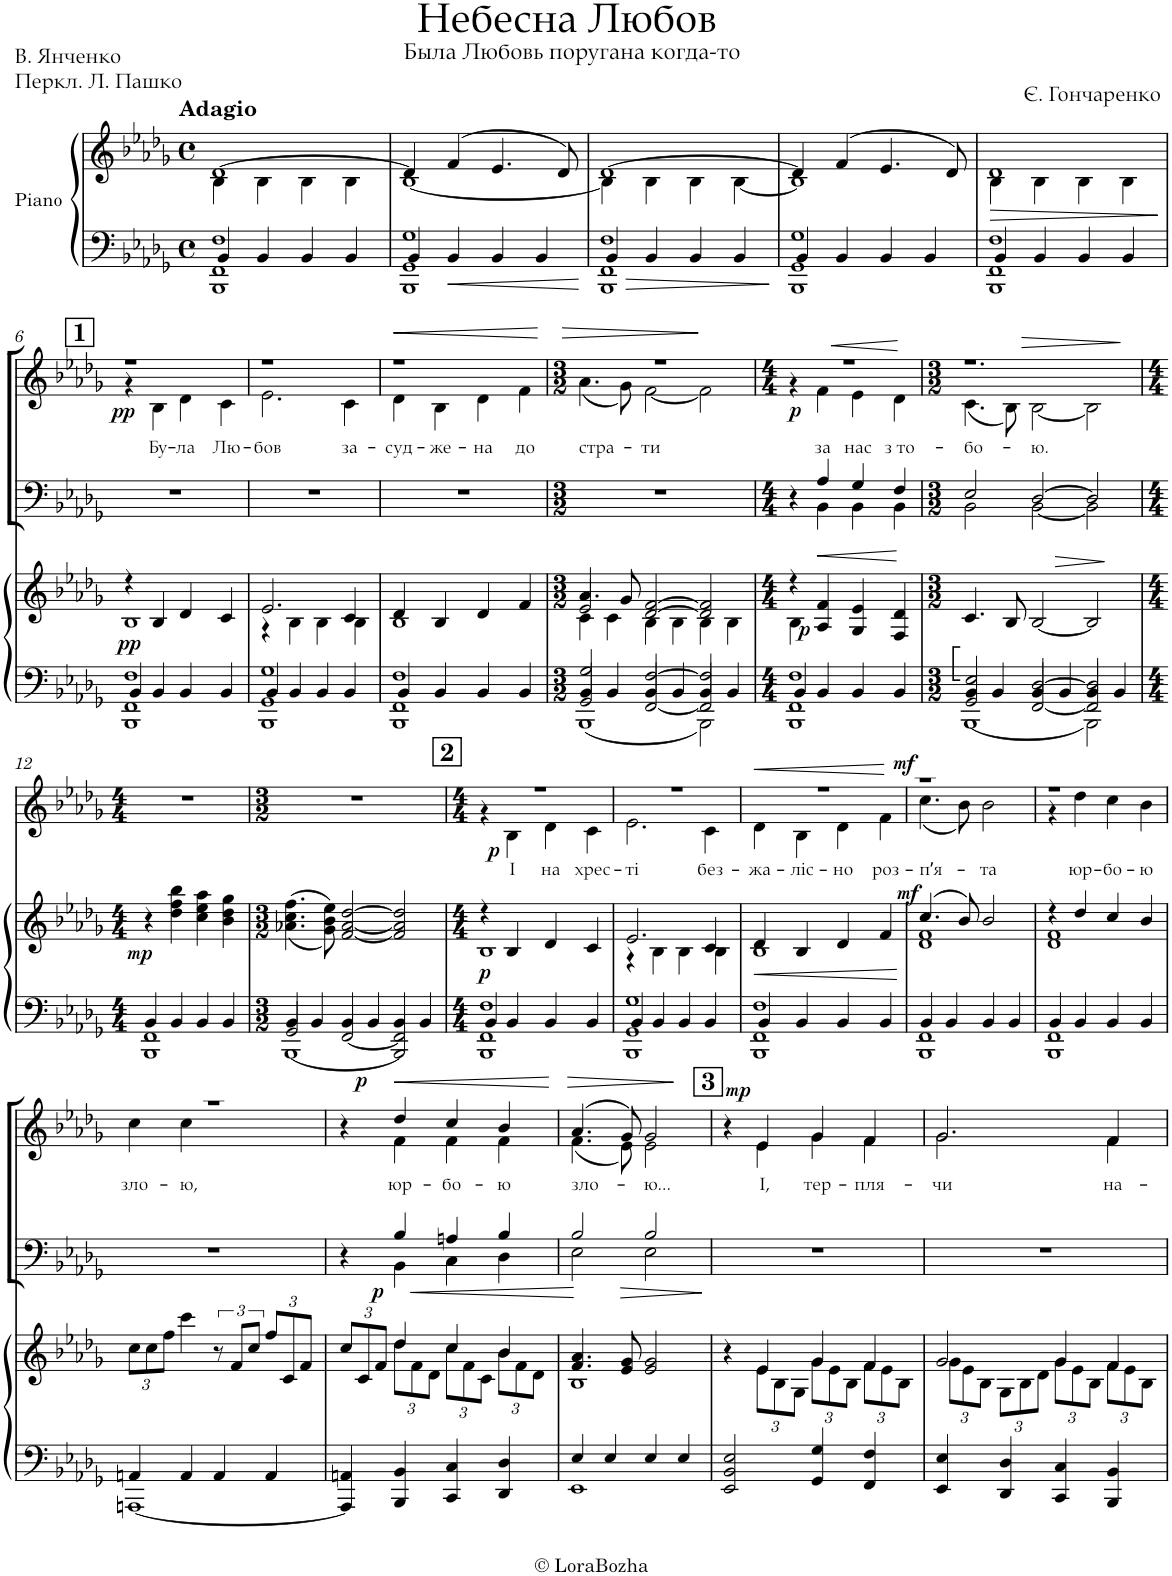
**kern	**kern	**dynam	**kern	**dynam	**kern	**text	**dynam
*part3	*part3	*part3	*part2	*part2	*part1	*part1	*part1
*staff4	*staff3	*staff3/4	*staff2	*staff2	*staff1	*staff1	*staff1
*I"Piano	*	*	*I"Voice	*	*I"Voice	*	*
*I'Pno	*	*	*I'V	*	*I'V	*	*
*clefF4	*clefG2	*	*clefF4	*	*clefG2	*	*
*k[b-e-a-d-g-]	*k[b-e-a-d-g-]	*	*k[b-e-a-d-g-]	*	*k[b-e-a-d-g-]	*	*
*M4/4	*M4/4	*	*M4/4	*	*M4/4	*	*
*met(c)	*met(c)	*	*met(c)	*	*met(c)	*	*
=1	=1	=1	=1	=1	=1	=1	=1
*^	*^	*	*	*	*	*	*
!	!	!	!	!	!	!	!LO:TX:a:B:t=Adagio	!	!
4BB-/	1BBB- 1FF 1F	[>1d-	4B-\	.	1ryy	.	1ryy	.	.
4BB-/	.	.	4B-\	.	.	.	.	.	.
4BB-/	.	.	4B-\	.	.	.	.	.	.
4BB-/	.	.	4B-\	.	.	.	.	.	.
=2	=2	=2	=2	=2	=2	=2	=2	=2	=2
4BB-/	1BBB- 1GG- 1G-	4d-/]	[<1B-	.	1ryy	.	1ryy	.	.
4BB-/	.	(4f/	.	.	.	.	.	.	.
4BB-/	.	4.e-/	.	.	.	.	.	.	.
4BB-/	.	.	.	.	.	.	.	.	.
.	.	8d-/)	.	.	.	.	.	.	.
=3	=3	=3	=3	=3	=3	=3	=3	=3	=3
4BB-/	1BBB- 1FF 1F	[>1d-	4B-\]	.	1ryy	.	1ryy	.	.
!	!	!	!	!LO:HP:b=2	!	!	!	!	!
4BB-/	.	.	4B-\	>	.	.	.	.	.
4BB-/	.	.	4B-\	.	.	.	.	.	.
4BB-/	.	.	[4B-\	.	.	.	.	.	.
=4	=4	=4	=4	=4	=4	=4	=4	=4	=4
4BB-/	1BBB- 1GG- 1G-	4d-/]	1B-]	.	1ryy	.	1ryy	.	.
4BB-/	.	(4f/	.	.	.	.	.	.	.
4BB-/	.	4.e-/	.	.	.	.	.	.	.
4BB-/	.	.	.	.	.	.	.	.	.
.	.	8d-/)	.	.	.	.	.	.	.
=5	=5	=5	=5	=5	=5	=5	=5	=5	=5
!	!	!	!	!LO:HP:b	!	!	!	!	!
4BB-/	1BBB- 1FF 1F	1d-	4B-\	>	1ryy	.	1ryy	.	.
4BB-/	.	.	4B-\	.	.	.	.	.	.
4BB-/	.	.	4B-\	.	.	.	.	.	.
4BB-/	.	.	4B-\	.	.	.	.	.	.
*v	*v	*	*	*	*	*	*	*	*
*	*v	*v	*	*	*	*	*	*
.	.	]	.	.	.	.	.
!!LO:LB:g=z
!!LO:REH:place=s1:a:B:cj:fs=14:t=1
=6	=6	=6	=6	=6	=6	=6	=6
*^	*^	*	*	*	*^	*	*
!	!	!	!	!LO:DY:b	!	!	!	!	!	!
4BB-/	1BBB- 1FF 1F	4r	1B-	pp	1r	.	1r	4r	.	.
!	!	!	!	!	!	!	!	!	!LO:LY:b	!LO:DY:b
4BB-/	.	4B-/	.	.	.	.	.	4B-\	Бу-	pp
!	!	!	!	!	!	!	!	!	!LO:LY:b	!
4BB-/	.	4d-/	.	.	.	.	.	4d-\	-ла	.
!	!	!	!	!	!	!	!	!	!LO:LY:b	!
4BB-/	.	4c/	.	.	.	.	.	4c\	Лю-	.
=7	=7	=7	=7	=7	=7	=7	=7	=7	=7	=7
!	!	!	!	!	!	!	!	!	!LO:LY:b	!
4BB-/	1BBB- 1GG- 1G-	2.e-/	4r	.	1r	.	1r	2.e-\	-бов	.
4BB-/	.	.	4B-\	.	.	.	.	.	.	.
4BB-/	.	.	4B-\	.	.	.	.	.	.	.
!	!	!	!	!	!	!	!	!	!LO:LY:b	!
4BB-/	.	4c/	4B-\	.	.	.	.	4c\	за-	.
=8	=8	=8	=8	=8	=8	=8	=8	=8	=8	=8
!	!	!	!	!	!	!	!	!	!LO:LY:b	!LO:HP:b
4BB-/	1BBB- 1FF 1F	4d-/	1B-	.	1r	.	1r	4d-\	-суд-	<
!	!	!	!	!	!	!	!	!	!LO:LY:b	!
4BB-/	.	4B-/	.	.	.	.	.	4B-\	-же-	.
!	!	!	!	!	!	!	!	!	!LO:LY:b	!
4BB-/	.	4d-/	.	.	.	.	.	4d-\	-на	.
!	!	!	!	!	!	!	!	!	!LO:LY:b	!
4BB-/	.	4f/	.	.	.	.	.	4f\	до	.
*v	*v	*	*	*	*	*	*v	*v	*	*
*	*v	*v	*	*	*	*	*	*
.	.	.	.	.	.	.	[
=9	=9	=9	=9	=9	=9	=9	=9
*M3/2	*M3/2	*	*M3/2	*	*M3/2	*	*
*^	*^	*	*	*	*	*	*
*	*^	*	*^	*	*	*	*	*	*
!	!	!	!	!	!	!	!	!	!	!LO:LY:b	!LO:HP:b
*	*	*	*	*	*	*	*	*	*^	*	*
4BB-/	2GG-/ 2G-/	1BBB-	4.a-/	4c\	2e-/	.	1.r	.	1.r	(4.a-\	стра-	>
4BB-/	.	.	.	4c\	.	.	.	.	.	.	.	.
.	.	.	8g-/	.	.	.	.	.	.	8g-\)	.	.
!	!	!	!	!	!	!	!	!	!	!	!LO:LY:b	!
4BB-/	[<2FF/ [2F/	.	[2d-/ [2f/	4B-\	1ryy	.	.	.	.	[2f\	-ти	.
4BB-/	.	.	.	4B-\	.	.	.	.	.	.	.	.
4BB-/	2FF/] 2F/]	2BBB-\	2d-/] 2f/]	4B-\	.	.	.	.	.	2f\]	.	.
4BB-/	.	.	.	4B-\	.	.	.	.	.	.	.	.
*v	*v	*v	*	*	*	*	*	*	*v	*v	*	*
*	*v	*v	*v	*	*	*	*	*	*
.	.	.	.	.	.	.	]
=10	=10	=10	=10	=10	=10	=10	=10
*M4/4	*M4/4	*	*M4/4	*	*M4/4	*	*
*^	*^	*	*^	*	*^	*	*
4BB-/	1BBB- 1FF 1F	4r	4B-\	.	4r	4ryy	.	1r	4r	.	.
!	!	!	!	!LO:HP:b	!	!	!	!	!	!LO:LY:b	!LO:HP:b
!	!	!	!	!LO:DY:n=1:b	!	!	!	!	!	!	!
4BB-/	.	4A-/ 4f/	2.ryy	< p	4A-/	4BB-\	.	.	4f\	за	<
!	!	!	!	!	!	!	!	!	!	!LO:LY:b	!
4BB-/	.	4G-/ 4e-/	.	.	4G-/	4BB-\	.	.	4e-\	нас	.
!	!	!	!	!	!	!	!	!	!	!LO:LY:b	!
4BB-/	.	4F/ 4d-/	.	.	4F/	4BB-\	.	.	4d-\	з то-	.
*v	*v	*	*	*	*v	*v	*	*v	*v	*	*
*	*v	*v	*	*	*	*	*	*
.	.	]	.	.	.	.	.
=11	=11	=11	=11	=11	=11	=11	=11
*M3/2	*M3/2	*	*M3/2	*	*M3/2	*	*
*^	*	*	*^	*	*^	*	*
*	*^	*	*	*	*	*	*	*	*	*
!	!	!	!	!	!	!	!	!	!	!LO:LY:b	!
4BB-/	2GG-/: 2E-/:	1BBB-	4.c/	.	2E-/	2BB-\	.	1.r	(4.c\	-бо-	.
4BB-/	.	.	.	.	.	.	.	.	.	.	.
!	!	!	!	!	!	!	!	!	!	!	!LO:HP:b
.	.	.	8B-/	.	.	.	.	.	8B-\)	.	>
!	!	!	!	!LO:HP:b	!	!	!	!	!	!LO:LY:b	!
4BB-/	[<2FF/ [2D-/	.	[2B-/	>	[2D-/	[2BB-\	.	.	[2B-\	-ю.	.
4BB-/	.	.	.	.	.	.	.	.	.	.	.
4BB-/	2FF/] 2D-/]	2BBB-\	2B-/]	.	2D-/]	2BB-\]	.	.	2B-\]	.	.
4BB-/	.	.	.	.	.	.	.	.	.	.	.
*	*	*	*	*	*v	*v	*	*	*	*	*
*v	*v	*v	*	*	*	*	*v	*v	*	*
.	.	[	.	.	.	.	[
!!LO:LB:g=z
=12	=12	=12	=12	=12	=12	=12	=12
*M4/4	*M4/4	*	*M4/4	*	*M4/4	*	*
*^	*	*	*	*	*	*	*
!	!	!	!LO:DY:b	!	!	!	!	!
4BB-/	1BBB- 1FF	4r	mp	1r	.	1r	.	.
4BB-/	.	4dd-\ 4ff\ 4bb-\	.	.	.	.	.	.
4BB-/	.	4cc\ 4ee-\ 4aa-\	.	.	.	.	.	.
4BB-/	.	4b-\ 4dd-\ 4gg-\	.	.	.	.	.	.
*v	*v	*	*	*	*	*	*	*
=13	=13	=13	=13	=13	=13	=13	=13
*M3/2	*M3/2	*	*M3/2	*	*M3/2	*	*
*^	*	*	*	*	*	*	*
*	*^	*	*	*	*	*	*	*
4BB-/	2GG-/	1BBB-	((<4.a-X\ 4.cc\ 4.ff\	.	1.r	.	1.r	.	.
4BB-/	.	.	.	.	.	.	.	.	.
.	.	.	8g-\ 8b-\ 8ee-\))	.	.	.	.	.	.
4BB-/	[<2FF/	.	[2f/ [2a-/ [2dd-/	.	.	.	.	.	.
4BB-/	.	.	.	.	.	.	.	.	.
4BB-/	2FF/]	2BBB-/	2f/] 2a-/] 2dd-/]	.	.	.	.	.	.
4BB-/	.	.	.	.	.	.	.	.	.
*v	*v	*v	*	*	*	*	*	*	*
!!LO:REH:place=s1:a:B:cj:fs=14:t=2
=14	=14	=14	=14	=14	=14	=14	=14
*M4/4	*M4/4	*	*M4/4	*	*M4/4	*	*
*^	*^	*	*	*	*^	*	*
!	!	!	!	!LO:DY:b	!	!	!	!	!	!
4BB-/	1BBB- 1FF 1F	4r	1B-	p	1r	.	1r	4r	.	.
!	!	!	!	!	!	!	!	!	!LO:LY:b	!LO:DY:b
4BB-/	.	4B-/	.	.	.	.	.	4B-\	І	p
!	!	!	!	!	!	!	!	!	!LO:LY:b	!
4BB-/	.	4d-/	.	.	.	.	.	4d-\	на	.
!	!	!	!	!	!	!	!	!	!LO:LY:b	!
4BB-/	.	4c/	.	.	.	.	.	4c\	хрес-	.
=15	=15	=15	=15	=15	=15	=15	=15	=15	=15	=15
!	!	!	!	!	!	!	!	!	!LO:LY:b	!
4BB-/	1BBB- 1GG- 1G-	2.e-/	4r	.	1r	.	1r	2.e-\	-ті	.
4BB-/	.	.	4B-\	.	.	.	.	.	.	.
4BB-/	.	.	4B-\	.	.	.	.	.	.	.
!	!	!	!	!	!	!	!	!	!LO:LY:b	!
4BB-/	.	4c/	4B-\	.	.	.	.	4c\	без-	.
=16	=16	=16	=16	=16	=16	=16	=16	=16	=16	=16
!	!	!	!	!	!	!	!	!	!LO:LY:b	!LO:HP:b
4BB-/	1BBB- 1FF 1F	4d-/	1B-	.	1r	.	1r	4d-\	-жа-	<
!	!	!	!	!	!	!	!	!	!LO:LY:b	!
4BB-/	.	4B-/	.	.	.	.	.	4B-\	-ліс-	.
!	!	!	!	!	!	!	!	!	!LO:LY:b	!
4BB-/	.	4d-/	.	.	.	.	.	4d-\	-но	.
!	!	!	!	!	!	!	!	!	!LO:LY:b	!
4BB-/	.	4f/	.	.	.	.	.	4f\	роз-	.
*v	*v	*	*	*	*	*	*v	*v	*	*
*	*v	*v	*	*	*	*	*	*
.	.	]	.	.	.	.	]
=17	=17	=17	=17	=17	=17	=17	=17
*^	*^	*	*	*	*^	*	*
*	*^	*	*	*	*	*	*	*	*	*
!	!	!	!	!	!LO:DY:a	!	!	!	!	!LO:LY:b	!
4BB-/	1FF	1BBB-	(>4.cc/	1d- 1f	mf	1r	.	1r	(<4.cc\	-пʼя-	.
4BB-/	.	.	.	.	.	.	.	.	.	.	.
.	.	.	8b-/)	.	.	.	.	.	8b-\)	.	.
!	!	!	!	!	!	!	!	!	!	!LO:LY:b	!
4BB-/	.	.	2b-/	.	.	.	.	.	2b-\	-та	.
4BB-/	.	.	.	.	.	.	.	.	.	.	.
=18	=18	=18	=18	=18	=18	=18	=18	=18	=18	=18	=18
4BB-/	1FF	1BBB-	4r	1d- 1f	.	1r	.	1r	4r	.	.
!	!	!	!	!	!	!	!	!	!	!LO:LY:b	!
4BB-/	.	.	4dd-/	.	.	.	.	.	4dd-\	юр-	.
!	!	!	!	!	!	!	!	!	!	!LO:LY:b	!
4BB-/	.	.	4cc/	.	.	.	.	.	4cc\	-бо-	.
!	!	!	!	!	!	!	!	!	!	!LO:LY:b	!
4BB-/	.	.	4b-/	.	.	.	.	.	4b-\	-ю	.
*	*v	*v	*	*	*	*	*	*	*	*	*
*	*	*v	*v	*	*	*	*	*	*	*
!!LO:LB:g=z	!!
=19	=19	=19	=19	=19	=19	=19	=19	=19	=19
*	*	*Xbrackettup	*	*	*	*	*	*	*
!	!	!	!	!	!	!	!	!LO:LY:b	!
4AAn/	[<1AAAn	12cc\L	.	1r	.	1r	4cc\	зло-	.
.	.	12cc\	.	.	.	.	.	.	.
.	.	12ff\J	.	.	.	.	.	.	.
!	!	!	!	!	!	!	!	!LO:LY:b	!
4AA/	.	4ccc\	.	.	.	.	4cc\	-ю,	.
*	*	*brackettup	*	*	*	*	*	*	*
4AA/	.	12r	.	.	.	.	2ryy	.	.
.	.	12f/L	.	.	.	.	.	.	.
.	.	12cc/J	.	.	.	.	.	.	.
*	*	*Xbrackettup	*	*	*	*	*	*	*
4AA/	.	12ff/L	.	.	.	.	.	.	.
.	.	12c/	.	.	.	.	.	.	.
.	.	12f/J	.	.	.	.	.	.	.
=20	=20	=20	=20	=20	=20	=20	=20	=20	=20
*	*	*^	*	*^	*	*	*	*	*
4AAn/	4AAA/]	12cc/L	4ryy	.	4r	4ryy	.	4r	4ryy	.	.
.	.	12c/	.	.	.	.	.	.	.	.	.
.	.	12f/J	.	.	.	.	.	.	.	.	.
!	!	!	!	!	!	!	!LO:HP:b	!	!	!LO:LY:b	!LO:HP:b
!	!	!	!	!	!	!	!LO:DY:n=1:b	!	!	!	!LO:DY:n=1:a
4BBB-/ 4BB-/	2.ryy	12dd-\L	4dd-/	.	4B-/	4BB-\	< p	4dd-/	4f\	юр-	< p
.	.	12f\	.	.	.	.	.	.	.	.	.
.	.	12d-\J	.	.	.	.	.	.	.	.	.
!	!	!	!	!	!	!	!	!	!	!LO:LY:b	!
4CC/ 4C/	.	12cc\L	4cc/	.	4An/	4C\	.	4cc/	4f\	-бо-	.
.	.	12f\	.	.	.	.	.	.	.	.	.
.	.	12c\J	.	.	.	.	.	.	.	.	.
!	!	!	!	!	!	!	!	!	!	!LO:LY:b	!
4DD-/ 4D-/	.	12b-\L	4b-/	.	4B-/	4D-\	.	4b-/	4f\	-ю	.
.	.	12f\	.	.	.	.	.	.	.	.	.
.	.	12d-\J	.	.	.	.	.	.	.	.	.
*v	*v	*	*	*	*v	*v	*	*v	*v	*	*
*	*v	*v	*	*	*	*	*	*
.	.	.	.	.	.	.	[
=21	=21	=21	=21	=21	=21	=21	=21
*^	*^	*	*^	*	*^	*	*
!	!	!	!	!	!	!	!	!	!	!LO:LY:b	!
4E-/	1EE-	4.f/ 4.a-/	1B-	.	2B-/	2E-\	.	(>4.a-/	(<4.f\	зло-	.
4E-/	.	.	.	.	.	.	.	.	.	.	.
.	.	8e-/ 8g-/	.	.	.	.	.	8g-/)	8e-\)	.	.
!	!	!	!	!	!	!	!	!	!	!LO:LY:b	!
4E-/	.	2e-/ 2g-/	.	.	2B-/	2E-\	.	2g-/	2e-\	-ю...	.
4E-/	.	.	.	.	.	.	.	.	.	.	.
*v	*v	*	*	*	*v	*v	*	*v	*v	*	*
*	*v	*v	*	*	*	*	*	*
.	.	.	.	[	.	.	[
!!LO:REH:place=s1:a:B:cj:fs=14:t=3
=22	=22	=22	=22	=22	=22	=22	=22
*	*^	*	*	*	*^	*	*
2EE-/ 2BB-/ 2E-/	4r	4ryy	.	1r	.	4r	4ryy	.	.
!	!	!	!	!	!	!	!	!LO:LY:b	!LO:DY:a
.	12e-\L	4e-/	.	.	.	4e-/	4e-\	І,	mp
.	12B-\	.	.	.	.	.	.	.	.
.	12G-\J	.	.	.	.	.	.	.	.
!	!	!	!	!	!	!	!	!LO:LY:b	!
4GG-/ 4G-/	12g-\L	4g-/	.	.	.	4g-/	4g-\	тер-	.
.	12e-\	.	.	.	.	.	.	.	.
.	12B-\J	.	.	.	.	.	.	.	.
!	!	!	!	!	!	!	!	!LO:LY:b	!
4FF/ 4F/	12f\L	4f/	.	.	.	4f/	4f\	-пля-	.
.	12e-\	.	.	.	.	.	.	.	.
.	12B-\J	.	.	.	.	.	.	.	.
=23	=23	=23	=23	=23	=23	=23	=23	=23	=23
!	!	!	!	!	!	!	!	!LO:LY:b	!
4EE-/ 4E-/	12g-\L	2g-/	.	1r	.	2.g-/	2.g-\	-чи	.
.	12e-\	.	.	.	.	.	.	.	.
.	12B-\J	.	.	.	.	.	.	.	.
4DD-/ 4D-/	12G-\L	.	.	.	.	.	.	.	.
.	12B-\	.	.	.	.	.	.	.	.
.	12d-\J	.	.	.	.	.	.	.	.
4CC/ 4C/	12g-\L	4g-/	.	.	.	.	.	.	.
.	12e-\	.	.	.	.	.	.	.	.
.	12B-\J	.	.	.	.	.	.	.	.
!	!	!	!	!	!	!	!	!LO:LY:b	!
4BBB-/ 4BB-/	12f\L	4f/	.	.	.	4f/	4f\	на-	.
.	12e-\	.	.	.	.	.	.	.	.
.	12B-\J	.	.	.	.	.	.	.	.
*	*v	*v	*	*	*	*v	*v	*	*
=	=	=	=	=	=	=	=
*-	*-	*-	*-	*-	*-	*-	*-
